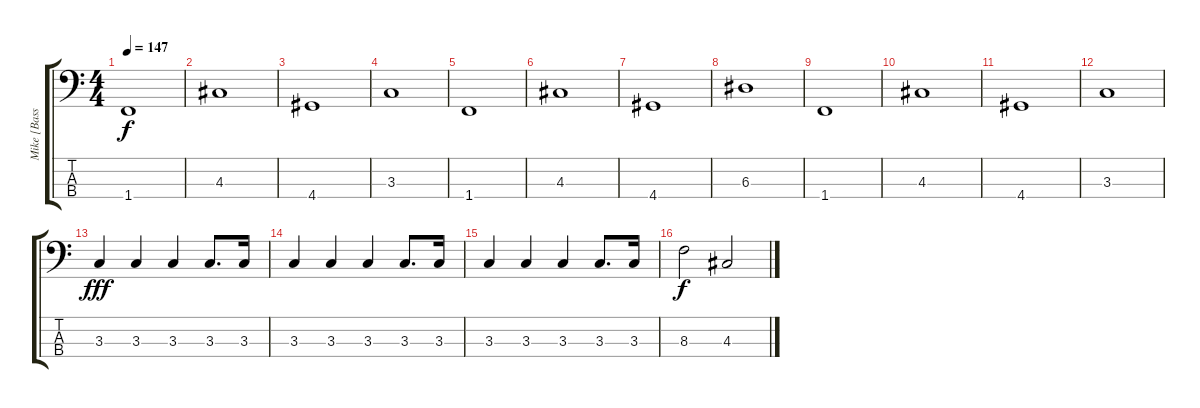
\track ("Mike [Bass]" "Mike [Bass") {instrument electricbassfinger}
\staff {score tabs}
\tuning (G2 D2 A1 E1) {hide}
\ts (4 4)
\tempo 147
\clef f4
\ks c
1.4.1{dy f} |
4.3.1 |
4.4.1 |
3.3.1 |
1.4.1 |
4.3.1 |
4.4.1 |
6.3.1 |
1.4.1 |
4.3.1 |
4.4.1 |
3.3.1 |
3.3.4{dy fff} 3.3.4 3.3.4 3.3.8{d} 3.3.16 |
3.3.4 3.3.4 3.3.4 3.3.8{d} 3.3.16 |
3.3.4 3.3.4 3.3.4 3.3.8{d} 3.3.16 |
8.3.2{dy f} 4.3.2
